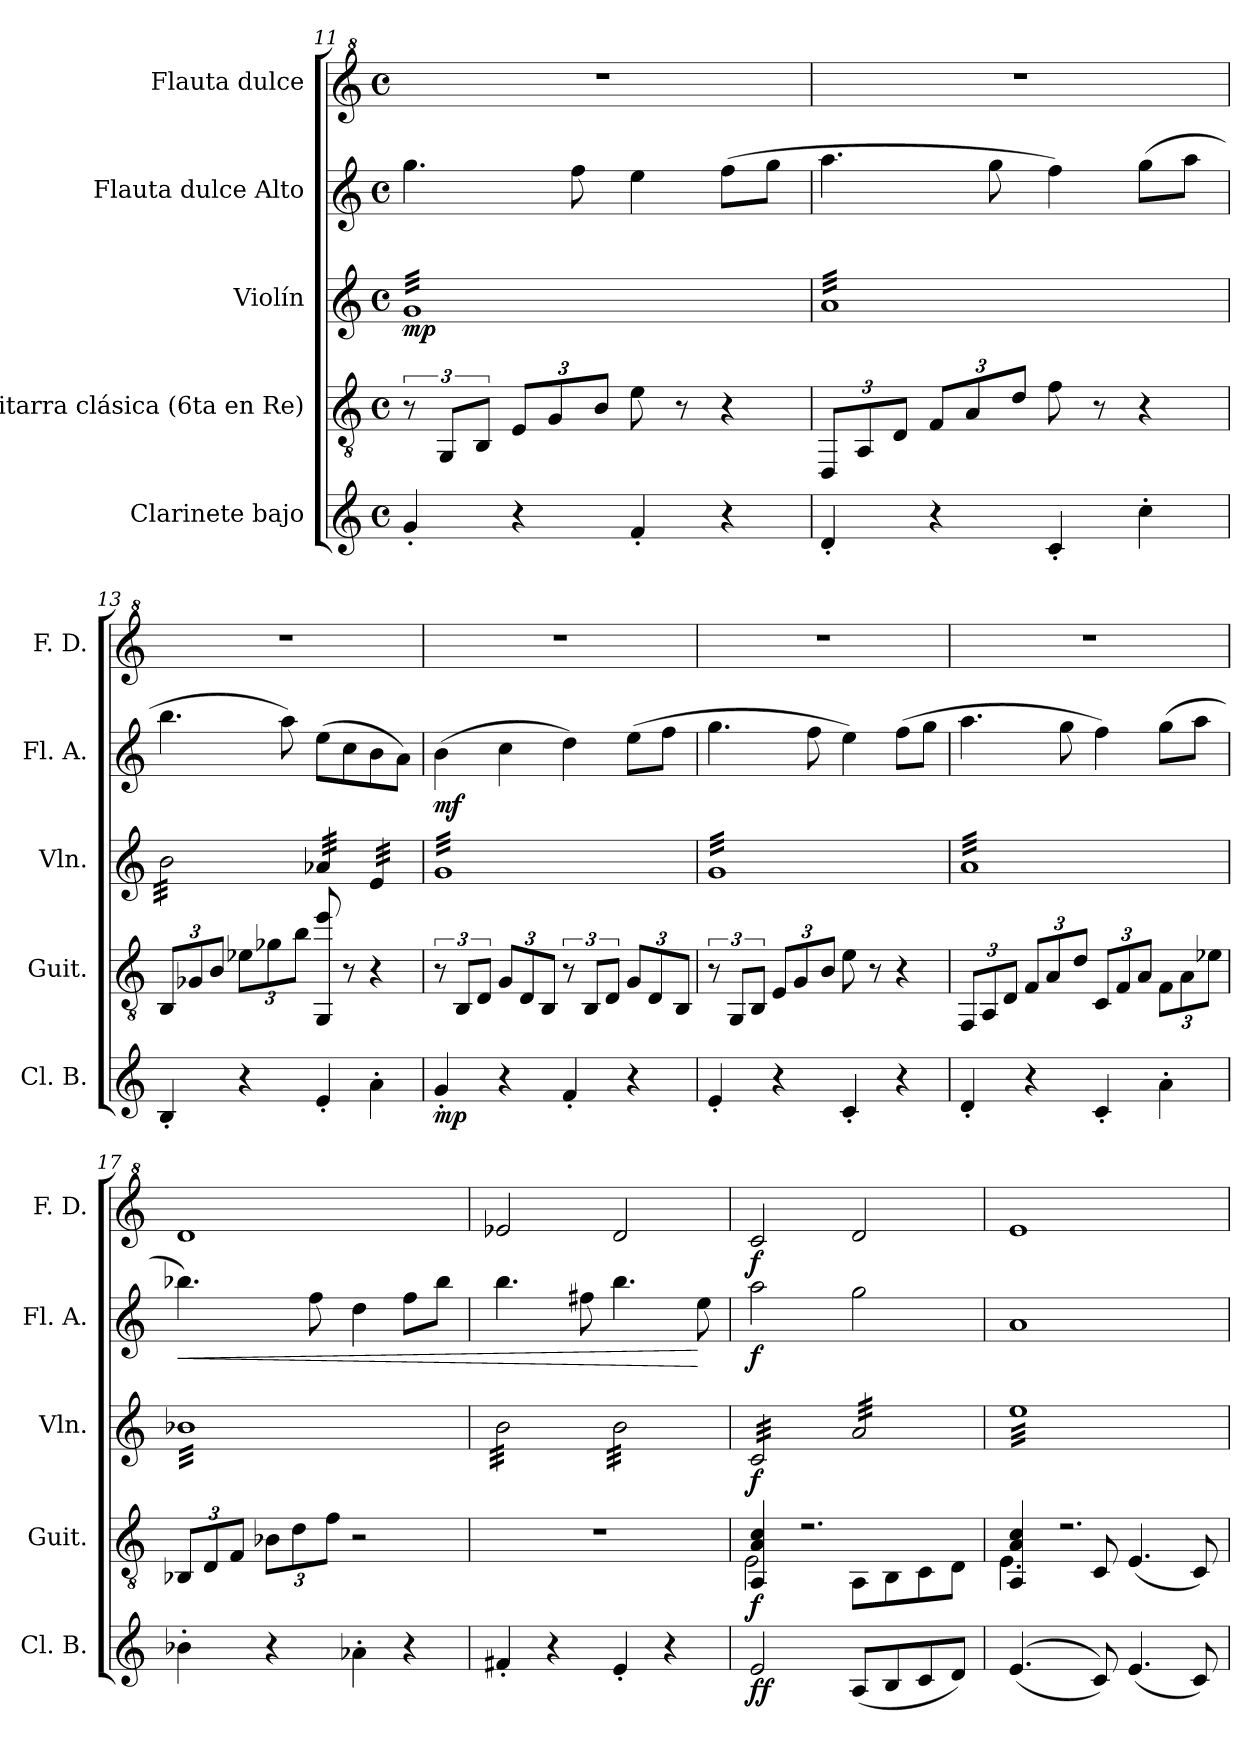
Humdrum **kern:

**kern	**dynam	**kern	**dynam	**kern	**dynam	**kern	**dynam	**kern	**dynam
*part5	*part5	*part4	*part4	*part3	*part3	*part2	*part2	*part1	*part1
*staff5	*staff5	*staff4	*staff4	*staff3	*staff3	*staff2	*staff2	*staff1	*staff1
*I"Clarinete bajo	*	*I"Guitarra clásica  (6ta en Re)	*	*I"Violín	*	*I"Flauta dulce Alto	*	*I"Flauta dulce	*
*I'Cl. B.	*	*I'Guit.	*	*I'Vln.	*	*I'Fl. A.	*	*I'F. D.	*
*clefG2	*	*clefGv2	*	*clefG2	*	*clefG2	*	*clefG^2	*
*ITrd8c14	*	*	*	*	*	*	*	*	*
*k[]	*	*k[]	*	*k[]	*	*k[]	*	*k[]	*
*M4/4	*	*M4/4	*	*M4/4	*	*M4/4	*	*M4/4	*
*met(c)	*	*met(c)	*	*met(c)	*	*met(c)	*	*met(c)	*
=11	=11	=11	=11	=11	=11	=11	=11	=11	=11
!	!	!	!	!	!LO:DY:b	!	!	!	!
*	*	*	*	*tremolo	*	*	*	*	*
4G'/	.	12r	.	32gLLL	mp	4.gg\	.	1r	.
.	.	.	.	32g	.	.	.	.	.
.	.	.	.	32g	.	.	.	.	.
.	.	12GG/L	.	.	.	.	.	.	.
.	.	.	.	32g	.	.	.	.	.
.	.	.	.	32g	.	.	.	.	.
.	.	.	.	32g	.	.	.	.	.
.	.	12BB/J	.	.	.	.	.	.	.
.	.	.	.	32g	.	.	.	.	.
.	.	.	.	32g	.	.	.	.	.
*	*	*Xbrackettup	*	*	*	*	*	*	*
4r	.	12E/L	.	32g	.	.	.	.	.
.	.	.	.	32g	.	.	.	.	.
.	.	.	.	32g	.	.	.	.	.
.	.	12G/	.	.	.	.	.	.	.
.	.	.	.	32g	.	.	.	.	.
.	.	.	.	32g	.	8ff\	.	.	.
.	.	.	.	32g	.	.	.	.	.
.	.	12B/J	.	.	.	.	.	.	.
.	.	.	.	32g	.	.	.	.	.
.	.	.	.	32g	.	.	.	.	.
4F'/	.	8e\	.	32g	.	4ee\	.	.	.
.	.	.	.	32g	.	.	.	.	.
.	.	.	.	32g	.	.	.	.	.
.	.	.	.	32g	.	.	.	.	.
.	.	8r	.	32g	.	.	.	.	.
.	.	.	.	32g	.	.	.	.	.
.	.	.	.	32g	.	.	.	.	.
.	.	.	.	32g	.	.	.	.	.
4r	.	4r	.	32g	.	(>8ff\L	.	.	.
.	.	.	.	32g	.	.	.	.	.
.	.	.	.	32g	.	.	.	.	.
.	.	.	.	32g	.	.	.	.	.
.	.	.	.	32g	.	8gg\J	.	.	.
.	.	.	.	32g	.	.	.	.	.
.	.	.	.	32g	.	.	.	.	.
.	.	.	.	32gJJJ	.	.	.	.	.
=12	=12	=12	=12	=12	=12	=12	=12	=12	=12
4D'/	.	12DD/L	.	32aLLL	.	4.aa\	.	1r	.
.	.	.	.	32a	.	.	.	.	.
.	.	.	.	32a	.	.	.	.	.
.	.	12AA/	.	.	.	.	.	.	.
.	.	.	.	32a	.	.	.	.	.
.	.	.	.	32a	.	.	.	.	.
.	.	.	.	32a	.	.	.	.	.
.	.	12D/J	.	.	.	.	.	.	.
.	.	.	.	32a	.	.	.	.	.
.	.	.	.	32a	.	.	.	.	.
4r	.	12F/L	.	32a	.	.	.	.	.
.	.	.	.	32a	.	.	.	.	.
.	.	.	.	32a	.	.	.	.	.
.	.	12A/	.	.	.	.	.	.	.
.	.	.	.	32a	.	.	.	.	.
.	.	.	.	32a	.	8gg\	.	.	.
.	.	.	.	32a	.	.	.	.	.
.	.	12d/J	.	.	.	.	.	.	.
.	.	.	.	32a	.	.	.	.	.
.	.	.	.	32a	.	.	.	.	.
4C'/	.	8f\	.	32a	.	4ff\)	.	.	.
.	.	.	.	32a	.	.	.	.	.
.	.	.	.	32a	.	.	.	.	.
.	.	.	.	32a	.	.	.	.	.
.	.	8r	.	32a	.	.	.	.	.
.	.	.	.	32a	.	.	.	.	.
.	.	.	.	32a	.	.	.	.	.
.	.	.	.	32a	.	.	.	.	.
4c'\	.	4r	.	32a	.	(>8gg\L	.	.	.
.	.	.	.	32a	.	.	.	.	.
.	.	.	.	32a	.	.	.	.	.
.	.	.	.	32a	.	.	.	.	.
.	.	.	.	32a	.	8aa\J	.	.	.
.	.	.	.	32a	.	.	.	.	.
.	.	.	.	32a	.	.	.	.	.
.	.	.	.	32aJJJ	.	.	.	.	.
!!LO:LB:g=z
=13	=13	=13	=13	=13	=13	=13	=13	=13	=13
4BB'/	.	12BB/L	.	32b\LLL	.	4.bb\	.	1r	.
.	.	.	.	32b\	.	.	.	.	.
.	.	.	.	32b\	.	.	.	.	.
.	.	12G-X/	.	.	.	.	.	.	.
.	.	.	.	32b\	.	.	.	.	.
.	.	.	.	32b\	.	.	.	.	.
.	.	.	.	32b\	.	.	.	.	.
.	.	12B/J	.	.	.	.	.	.	.
.	.	.	.	32b\	.	.	.	.	.
.	.	.	.	32b\	.	.	.	.	.
4r	.	12e-X\L	.	32b\	.	.	.	.	.
.	.	.	.	32b\	.	.	.	.	.
.	.	.	.	32b\	.	.	.	.	.
.	.	12g-X\	.	.	.	.	.	.	.
.	.	.	.	32b\	.	.	.	.	.
.	.	.	.	32b\	.	8aa\)	.	.	.
.	.	.	.	32b\	.	.	.	.	.
.	.	12b\J	.	.	.	.	.	.	.
.	.	.	.	32b\	.	.	.	.	.
.	.	.	.	32b\JJJ	.	.	.	.	.
4E'/	.	8GG/ 8ee/	.	32a-X/LLL	.	(>8ee\L	.	.	.
.	.	.	.	32a-X/	.	.	.	.	.
.	.	.	.	32a-X/	.	.	.	.	.
.	.	.	.	32a-X/	.	.	.	.	.
.	.	8r	.	32a-X/	.	8cc\	.	.	.
.	.	.	.	32a-X/	.	.	.	.	.
.	.	.	.	32a-X/	.	.	.	.	.
.	.	.	.	32a-X/JJJ	.	.	.	.	.
4A'\	.	4r	.	32e/LLL	.	8b\	.	.	.
.	.	.	.	32e/	.	.	.	.	.
.	.	.	.	32e/	.	.	.	.	.
.	.	.	.	32e/	.	.	.	.	.
.	.	.	.	32e/	.	8a\J)	.	.	.
.	.	.	.	32e/	.	.	.	.	.
.	.	.	.	32e/	.	.	.	.	.
.	.	.	.	32e/JJJ	.	.	.	.	.
=14	=14	=14	=14	=14	=14	=14	=14	=14	=14
*	*	*brackettup	*	*	*	*	*	*	*
!	!LO:DY:b	!	!	!	!	!	!LO:DY:b	!	!
4G'/	mp	12r	.	32gLLL	.	(>4b\	mf	1r	.
.	.	.	.	32g	.	.	.	.	.
.	.	.	.	32g	.	.	.	.	.
.	.	12BB/L	.	.	.	.	.	.	.
.	.	.	.	32g	.	.	.	.	.
.	.	.	.	32g	.	.	.	.	.
.	.	.	.	32g	.	.	.	.	.
.	.	12D/J	.	.	.	.	.	.	.
.	.	.	.	32g	.	.	.	.	.
.	.	.	.	32g	.	.	.	.	.
*	*	*Xbrackettup	*	*	*	*	*	*	*
4r	.	12G/L	.	32g	.	4cc\	.	.	.
.	.	.	.	32g	.	.	.	.	.
.	.	.	.	32g	.	.	.	.	.
.	.	12D/	.	.	.	.	.	.	.
.	.	.	.	32g	.	.	.	.	.
.	.	.	.	32g	.	.	.	.	.
.	.	.	.	32g	.	.	.	.	.
.	.	12BB/J	.	.	.	.	.	.	.
.	.	.	.	32g	.	.	.	.	.
.	.	.	.	32g	.	.	.	.	.
*	*	*brackettup	*	*	*	*	*	*	*
4F'/	.	12r	.	32g	.	4dd\)	.	.	.
.	.	.	.	32g	.	.	.	.	.
.	.	.	.	32g	.	.	.	.	.
.	.	12BB/L	.	.	.	.	.	.	.
.	.	.	.	32g	.	.	.	.	.
.	.	.	.	32g	.	.	.	.	.
.	.	.	.	32g	.	.	.	.	.
.	.	12D/J	.	.	.	.	.	.	.
.	.	.	.	32g	.	.	.	.	.
.	.	.	.	32g	.	.	.	.	.
*	*	*Xbrackettup	*	*	*	*	*	*	*
4r	.	12G/L	.	32g	.	(>8ee\L	.	.	.
.	.	.	.	32g	.	.	.	.	.
.	.	.	.	32g	.	.	.	.	.
.	.	12D/	.	.	.	.	.	.	.
.	.	.	.	32g	.	.	.	.	.
.	.	.	.	32g	.	8ff\J	.	.	.
.	.	.	.	32g	.	.	.	.	.
.	.	12BB/J	.	.	.	.	.	.	.
.	.	.	.	32g	.	.	.	.	.
.	.	.	.	32gJJJ	.	.	.	.	.
=15	=15	=15	=15	=15	=15	=15	=15	=15	=15
*	*	*brackettup	*	*	*	*	*	*	*
4E'/	.	12r	.	32gLLL	.	4.gg\	.	1r	.
.	.	.	.	32g	.	.	.	.	.
.	.	.	.	32g	.	.	.	.	.
.	.	12GG/L	.	.	.	.	.	.	.
.	.	.	.	32g	.	.	.	.	.
.	.	.	.	32g	.	.	.	.	.
.	.	.	.	32g	.	.	.	.	.
.	.	12BB/J	.	.	.	.	.	.	.
.	.	.	.	32g	.	.	.	.	.
.	.	.	.	32g	.	.	.	.	.
*	*	*Xbrackettup	*	*	*	*	*	*	*
4r	.	12E/L	.	32g	.	.	.	.	.
.	.	.	.	32g	.	.	.	.	.
.	.	.	.	32g	.	.	.	.	.
.	.	12G/	.	.	.	.	.	.	.
.	.	.	.	32g	.	.	.	.	.
.	.	.	.	32g	.	8ff\	.	.	.
.	.	.	.	32g	.	.	.	.	.
.	.	12B/J	.	.	.	.	.	.	.
.	.	.	.	32g	.	.	.	.	.
.	.	.	.	32g	.	.	.	.	.
4C'/	.	8e\	.	32g	.	4ee\)	.	.	.
.	.	.	.	32g	.	.	.	.	.
.	.	.	.	32g	.	.	.	.	.
.	.	.	.	32g	.	.	.	.	.
.	.	8r	.	32g	.	.	.	.	.
.	.	.	.	32g	.	.	.	.	.
.	.	.	.	32g	.	.	.	.	.
.	.	.	.	32g	.	.	.	.	.
4r	.	4r	.	32g	.	(>8ff\L	.	.	.
.	.	.	.	32g	.	.	.	.	.
.	.	.	.	32g	.	.	.	.	.
.	.	.	.	32g	.	.	.	.	.
.	.	.	.	32g	.	8gg\J	.	.	.
.	.	.	.	32g	.	.	.	.	.
.	.	.	.	32g	.	.	.	.	.
.	.	.	.	32gJJJ	.	.	.	.	.
!!LO:LB:g=z
=16	=16	=16	=16	=16	=16	=16	=16	=16	=16
4D'/	.	12FF/L	.	32aLLL	.	4.aa\	.	1r	.
.	.	.	.	32a	.	.	.	.	.
.	.	.	.	32a	.	.	.	.	.
.	.	12AA/	.	.	.	.	.	.	.
.	.	.	.	32a	.	.	.	.	.
.	.	.	.	32a	.	.	.	.	.
.	.	.	.	32a	.	.	.	.	.
.	.	12D/J	.	.	.	.	.	.	.
.	.	.	.	32a	.	.	.	.	.
.	.	.	.	32a	.	.	.	.	.
4r	.	12F/L	.	32a	.	.	.	.	.
.	.	.	.	32a	.	.	.	.	.
.	.	.	.	32a	.	.	.	.	.
.	.	12A/	.	.	.	.	.	.	.
.	.	.	.	32a	.	.	.	.	.
.	.	.	.	32a	.	8gg\	.	.	.
.	.	.	.	32a	.	.	.	.	.
.	.	12d/J	.	.	.	.	.	.	.
.	.	.	.	32a	.	.	.	.	.
.	.	.	.	32a	.	.	.	.	.
4C'/	.	12C/L	.	32a	.	4ff\)	.	.	.
.	.	.	.	32a	.	.	.	.	.
.	.	.	.	32a	.	.	.	.	.
.	.	12F/	.	.	.	.	.	.	.
.	.	.	.	32a	.	.	.	.	.
.	.	.	.	32a	.	.	.	.	.
.	.	.	.	32a	.	.	.	.	.
.	.	12A/J	.	.	.	.	.	.	.
.	.	.	.	32a	.	.	.	.	.
.	.	.	.	32a	.	.	.	.	.
4A'\	.	12F\L	.	32a	.	(>8gg\L	.	.	.
.	.	.	.	32a	.	.	.	.	.
.	.	.	.	32a	.	.	.	.	.
.	.	12A\	.	.	.	.	.	.	.
.	.	.	.	32a	.	.	.	.	.
.	.	.	.	32a	.	8aa\J	.	.	.
.	.	.	.	32a	.	.	.	.	.
.	.	12e-X\J	.	.	.	.	.	.	.
.	.	.	.	32a	.	.	.	.	.
.	.	.	.	32aJJJ	.	.	.	.	.
=17	=17	=17	=17	=17	=17	=17	=17	=17	=17
!	!	!	!	!	!	!	!LO:HP:b	!	!
4B-X'\	.	12BB-X/L	.	32b-XLLL	.	4.bb-X\)	<	1dd	.
.	.	.	.	32b-X	.	.	.	.	.
.	.	.	.	32b-X	.	.	.	.	.
.	.	12D/	.	.	.	.	.	.	.
.	.	.	.	32b-X	.	.	.	.	.
.	.	.	.	32b-X	.	.	.	.	.
.	.	.	.	32b-X	.	.	.	.	.
.	.	12F/J	.	.	.	.	.	.	.
.	.	.	.	32b-X	.	.	.	.	.
.	.	.	.	32b-X	.	.	.	.	.
4r	.	12B-X\L	.	32b-X	.	.	.	.	.
.	.	.	.	32b-X	.	.	.	.	.
.	.	.	.	32b-X	.	.	.	.	.
.	.	12d\	.	.	.	.	.	.	.
.	.	.	.	32b-X	.	.	.	.	.
.	.	.	.	32b-X	.	8ff\	.	.	.
.	.	.	.	32b-X	.	.	.	.	.
.	.	12f\J	.	.	.	.	.	.	.
.	.	.	.	32b-X	.	.	.	.	.
.	.	.	.	32b-X	.	.	.	.	.
4A-X'\	.	2r	.	32b-X	.	4dd\	.	.	.
.	.	.	.	32b-X	.	.	.	.	.
.	.	.	.	32b-X	.	.	.	.	.
.	.	.	.	32b-X	.	.	.	.	.
.	.	.	.	32b-X	.	.	.	.	.
.	.	.	.	32b-X	.	.	.	.	.
.	.	.	.	32b-X	.	.	.	.	.
.	.	.	.	32b-X	.	.	.	.	.
4r	.	.	.	32b-X	.	8ff\L	.	.	.
.	.	.	.	32b-X	.	.	.	.	.
.	.	.	.	32b-X	.	.	.	.	.
.	.	.	.	32b-X	.	.	.	.	.
.	.	.	.	32b-X	.	8bb-\J	.	.	.
.	.	.	.	32b-X	.	.	.	.	.
.	.	.	.	32b-X	.	.	.	.	.
.	.	.	.	32b-XJJJ	.	.	.	.	.
=18	=18	=18	=18	=18	=18	=18	=18	=18	=18
4F#X'/	.	1r	.	32b\LLL	.	4.bb\	.	2ee-X/	.
.	.	.	.	32b\	.	.	.	.	.
.	.	.	.	32b\	.	.	.	.	.
.	.	.	.	32b\	.	.	.	.	.
.	.	.	.	32b\	.	.	.	.	.
.	.	.	.	32b\	.	.	.	.	.
.	.	.	.	32b\	.	.	.	.	.
.	.	.	.	32b\	.	.	.	.	.
4r	.	.	.	32b\	.	.	.	.	.
.	.	.	.	32b\	.	.	.	.	.
.	.	.	.	32b\	.	.	.	.	.
.	.	.	.	32b\	.	.	.	.	.
.	.	.	.	32b\	.	8ff#X\	.	.	.
.	.	.	.	32b\	.	.	.	.	.
.	.	.	.	32b\	.	.	.	.	.
.	.	.	.	32b\JJJ	.	.	.	.	.
4E'/	.	.	.	32b\LLL	.	4.bb\	.	2dd/	.
.	.	.	.	32b\	.	.	.	.	.
.	.	.	.	32b\	.	.	.	.	.
.	.	.	.	32b\	.	.	.	.	.
.	.	.	.	32b\	.	.	.	.	.
.	.	.	.	32b\	.	.	.	.	.
.	.	.	.	32b\	.	.	.	.	.
.	.	.	.	32b\	.	.	.	.	.
4r	.	.	.	32b\	.	.	.	.	.
.	.	.	.	32b\	.	.	.	.	.
.	.	.	.	32b\	.	.	.	.	.
.	.	.	.	32b\	.	.	.	.	.
.	.	.	.	32b\	.	8ee\	[	.	.
.	.	.	.	32b\	.	.	.	.	.
.	.	.	.	32b\	.	.	.	.	.
.	.	.	.	32b\JJJ	.	.	.	.	.
=19	=19	=19	=19	=19	=19	=19	=19	=19	=19
*	*	*^	*	*	*	*	*	*	*
!	!LO:DY:b	!	!	!LO:DY:b	!	!LO:DY:b	!	!LO:DY:b	!	!LO:DY:b
2E/	ff	4AA/ 4A/ 4c/	2E\	f	32c/LLL	f	2aa\	f	2cc/	f
.	.	.	.	.	32c/	.	.	.	.	.
.	.	.	.	.	32c/	.	.	.	.	.
.	.	.	.	.	32c/	.	.	.	.	.
.	.	.	.	.	32c/	.	.	.	.	.
.	.	.	.	.	32c/	.	.	.	.	.
.	.	.	.	.	32c/	.	.	.	.	.
.	.	.	.	.	32c/	.	.	.	.	.
.	.	2.r	.	.	32c/	.	.	.	.	.
.	.	.	.	.	32c/	.	.	.	.	.
.	.	.	.	.	32c/	.	.	.	.	.
.	.	.	.	.	32c/	.	.	.	.	.
.	.	.	.	.	32c/	.	.	.	.	.
.	.	.	.	.	32c/	.	.	.	.	.
.	.	.	.	.	32c/	.	.	.	.	.
.	.	.	.	.	32c/JJJ	.	.	.	.	.
(<8AA/L	.	.	8AA\L	.	32a/LLL	.	2gg\	.	2dd/	.
.	.	.	.	.	32a/	.	.	.	.	.
.	.	.	.	.	32a/	.	.	.	.	.
.	.	.	.	.	32a/	.	.	.	.	.
8BB/	.	.	8BB\	.	32a/	.	.	.	.	.
.	.	.	.	.	32a/	.	.	.	.	.
.	.	.	.	.	32a/	.	.	.	.	.
.	.	.	.	.	32a/	.	.	.	.	.
8C/	.	.	8C\	.	32a/	.	.	.	.	.
.	.	.	.	.	32a/	.	.	.	.	.
.	.	.	.	.	32a/	.	.	.	.	.
.	.	.	.	.	32a/	.	.	.	.	.
8D/J)	.	.	8D\J	.	32a/	.	.	.	.	.
.	.	.	.	.	32a/	.	.	.	.	.
.	.	.	.	.	32a/	.	.	.	.	.
.	.	.	.	.	32a/JJJ	.	.	.	.	.
!!LO:PB:g=z
=20	=20	=20	=20	=20	=20	=20	=20	=20	=20	=20
(<(<4.E/	.	4AA/ 4A/ 4c/	4.E\	.	32eeLLL	.	1a	.	1ee	.
.	.	.	.	.	32ee	.	.	.	.	.
.	.	.	.	.	32ee	.	.	.	.	.
.	.	.	.	.	32ee	.	.	.	.	.
.	.	.	.	.	32ee	.	.	.	.	.
.	.	.	.	.	32ee	.	.	.	.	.
.	.	.	.	.	32ee	.	.	.	.	.
.	.	.	.	.	32ee	.	.	.	.	.
.	.	2.r	.	.	32ee	.	.	.	.	.
.	.	.	.	.	32ee	.	.	.	.	.
.	.	.	.	.	32ee	.	.	.	.	.
.	.	.	.	.	32ee	.	.	.	.	.
8C/))	.	.	8C/	.	32ee	.	.	.	.	.
.	.	.	.	.	32ee	.	.	.	.	.
.	.	.	.	.	32ee	.	.	.	.	.
.	.	.	.	.	32ee	.	.	.	.	.
(<4.E/	.	.	(<4.E/	.	32ee	.	.	.	.	.
.	.	.	.	.	32ee	.	.	.	.	.
.	.	.	.	.	32ee	.	.	.	.	.
.	.	.	.	.	32ee	.	.	.	.	.
.	.	.	.	.	32ee	.	.	.	.	.
.	.	.	.	.	32ee	.	.	.	.	.
.	.	.	.	.	32ee	.	.	.	.	.
.	.	.	.	.	32ee	.	.	.	.	.
.	.	.	.	.	32ee	.	.	.	.	.
.	.	.	.	.	32ee	.	.	.	.	.
.	.	.	.	.	32ee	.	.	.	.	.
.	.	.	.	.	32ee	.	.	.	.	.
8C/)	.	.	8C/)	.	32ee	.	.	.	.	.
.	.	.	.	.	32ee	.	.	.	.	.
.	.	.	.	.	32ee	.	.	.	.	.
.	.	.	.	.	32eeJJJ	.	.	.	.	.
*	*	*	*	*	*Xtremolo	*	*	*	*	*
*	*	*v	*v	*	*	*	*	*	*	*
=	=	=	=	=	=	=	=	=	=
*-	*-	*-	*-	*-	*-	*-	*-	*-	*-
